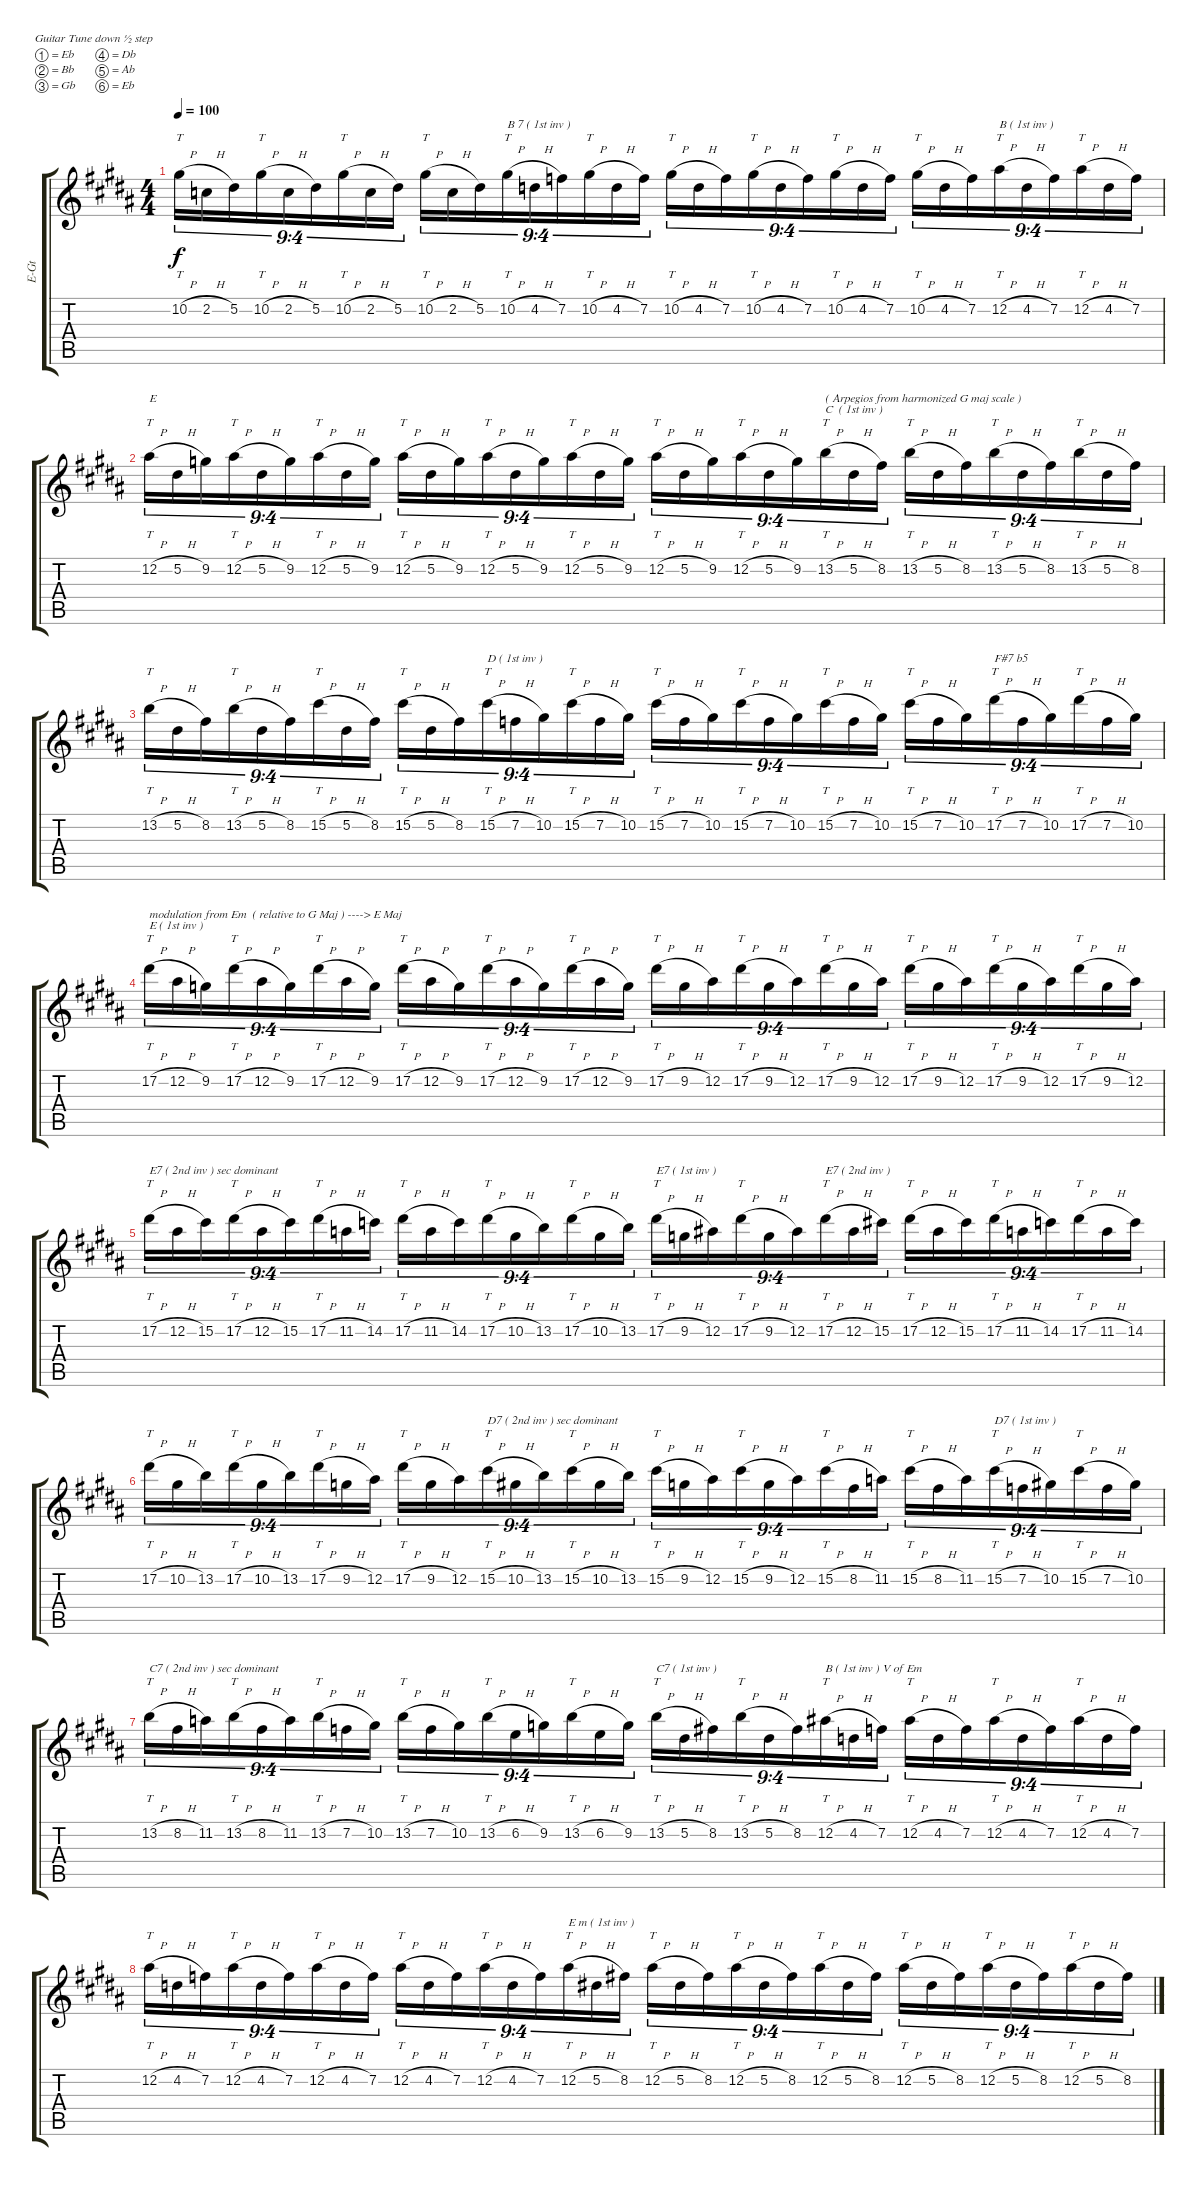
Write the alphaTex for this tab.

\bracketExtendMode groupsimilarinstruments
\otherSystemsTrackNameOrientation horizontal
\track ("Eddie" "E-Gt") {instrument overdrivenguitar}
\staff {score tabs}
\tuning (Eb4 Bb3 Gb3 Db3 Ab2 Eb2)
\ts (4 4)
\tempo 100
\clef g2
\ks b
10.2{h acc forcenatural}.16{tt tu (9 4) dy f beam Down} 2.2{h acc b}.16{tu (9 4) beam Down} 5.2{acc forcenatural}.16{tu (9 4) beam Down} 10.2{h acc forcenatural}.16{tt tu (9 4) beam Down} 2.2{h acc b}.16{tu (9 4) beam Down} 5.2{acc forcenatural}.16{tu (9 4) beam Down} 10.2{h acc forcenatural}.16{tt tu (9 4) beam Down} 2.2{h acc b}.16{tu (9 4) beam Down} 5.2{acc forcenatural}.16{tu (9 4) beam Down} 10.2{h acc forcenatural}.16{tt tu (9 4) beam Down} 2.2{h acc b}.16{tu (9 4) beam Down} 5.2{acc forcenatural}.16{tu (9 4) beam Down} 10.2{h acc forcenatural}.16{tt tu (9 4) txt "B 7 ( 1st inv )" beam Down} 4.2{h acc b}.16{tu (9 4) beam Down} 7.2{acc b}.16{tu (9 4) beam Down} 10.2{h acc forcenatural}.16{tt tu (9 4) beam Down} 4.2{h acc b}.16{tu (9 4) beam Down} 7.2{acc b}.16{tu (9 4) beam Down} 10.2{h acc forcenatural}.16{tt tu (9 4) beam Down} 4.2{h acc b}.16{tu (9 4) beam Down} 7.2{acc b}.16{tu (9 4) beam Down} 10.2{h acc forcenatural}.16{tt tu (9 4) beam Down} 4.2{h acc b}.16{tu (9 4) beam Down} 7.2{acc b}.16{tu (9 4) beam Down} 10.2{h acc forcenatural}.16{tt tu (9 4) beam Down} 4.2{h acc b}.16{tu (9 4) beam Down} 7.2{acc b}.16{tu (9 4) beam Down} 10.2{h acc forcenatural}.16{tt tu (9 4) beam Down} 4.2{h acc b}.16{tu (9 4) beam Down} 7.2{acc b}.16{tu (9 4) beam Down} 12.2{h acc forcenatural}.16{tt tu (9 4) txt "B ( 1st inv )" beam Down} 4.2{h acc b}.16{tu (9 4) beam Down} 7.2{acc b}.16{tu (9 4) beam Down} 12.2{h acc forcenatural}.16{tt tu (9 4) beam Down} 4.2{h acc b}.16{tu (9 4) beam Down} 7.2{acc b}.16{tu (9 4) beam Down} |
12.2{h acc forcenatural}.16{tt tu (9 4) txt "E" beam Down} 5.2{h acc forcenatural}.16{tu (9 4) beam Down} 9.2{acc b}.16{tu (9 4) beam Down} 12.2{h acc forcenatural}.16{tt tu (9 4) beam Down} 5.2{h acc forcenatural}.16{tu (9 4) beam Down} 9.2{acc b}.16{tu (9 4) beam Down} 12.2{h acc forcenatural}.16{tt tu (9 4) beam Down} 5.2{h acc forcenatural}.16{tu (9 4) beam Down} 9.2{acc b}.16{tu (9 4) beam Down} 12.2{h acc forcenatural}.16{tt tu (9 4) beam Down} 5.2{h acc forcenatural}.16{tu (9 4) beam Down} 9.2{acc b}.16{tu (9 4) beam Down} 12.2{h acc forcenatural}.16{tt tu (9 4) beam Down} 5.2{h acc forcenatural}.16{tu (9 4) beam Down} 9.2{acc b}.16{tu (9 4) beam Down} 12.2{h acc forcenatural}.16{tt tu (9 4) beam Down} 5.2{h acc forcenatural}.16{tu (9 4) beam Down} 9.2{acc b}.16{tu (9 4) beam Down} 12.2{h acc forcenatural}.16{tt tu (9 4) beam Down} 5.2{h acc forcenatural}.16{tu (9 4) beam Down} 9.2{acc b}.16{tu (9 4) beam Down} 12.2{h acc forcenatural}.16{tt tu (9 4) beam Down} 5.2{h acc forcenatural}.16{tu (9 4) beam Down} 9.2{acc b}.16{tu (9 4) beam Down} 13.2{h acc forcenatural}.16{tt tu (9 4) txt "( Arpegios from harmonized G maj scale )\n\nC  ( 1st inv )" beam Down} 5.2{h acc forcenatural}.16{tu (9 4) beam Down} 8.2{acc forcenatural}.16{tu (9 4) beam Down} 13.2{h acc forcenatural}.16{tt tu (9 4) beam Down} 5.2{h acc forcenatural}.16{tu (9 4) beam Down} 8.2{acc forcenatural}.16{tu (9 4) beam Down} 13.2{h acc forcenatural}.16{tt tu (9 4) beam Down} 5.2{h acc forcenatural}.16{tu (9 4) beam Down} 8.2{acc forcenatural}.16{tu (9 4) beam Down} 13.2{h acc forcenatural}.16{tt tu (9 4) beam Down} 5.2{h acc forcenatural}.16{tu (9 4) beam Down} 8.2{acc forcenatural}.16{tu (9 4) beam Down} |
13.2{h acc forcenatural}.16{tt tu (9 4) beam Down} 5.2{h acc forcenatural}.16{tu (9 4) beam Down} 8.2{acc forcenatural}.16{tu (9 4) beam Down} 13.2{h acc forcenatural}.16{tt tu (9 4) beam Down} 5.2{h acc forcenatural}.16{tu (9 4) beam Down} 8.2{acc forcenatural}.16{tu (9 4) beam Down} 15.2{h acc forcenatural}.16{tt tu (9 4) beam Down} 5.2{h acc forcenatural}.16{tu (9 4) beam Down} 8.2{acc forcenatural}.16{tu (9 4) beam Down} 15.2{h acc forcenatural}.16{tt tu (9 4) beam Down} 5.2{h acc forcenatural}.16{tu (9 4) beam Down} 8.2{acc forcenatural}.16{tu (9 4) beam Down} 15.2{h acc forcenatural}.16{tt tu (9 4) txt "D ( 1st inv )" beam Down} 7.2{h acc b}.16{tu (9 4) beam Down} 10.2{acc forcenatural}.16{tu (9 4) beam Down} 15.2{h acc forcenatural}.16{tt tu (9 4) beam Down} 7.2{h acc b}.16{tu (9 4) beam Down} 10.2{acc forcenatural}.16{tu (9 4) beam Down} 15.2{h acc forcenatural}.16{tt tu (9 4) beam Down} 7.2{h acc b}.16{tu (9 4) beam Down} 10.2{acc forcenatural}.16{tu (9 4) beam Down} 15.2{h acc forcenatural}.16{tt tu (9 4) beam Down} 7.2{h acc b}.16{tu (9 4) beam Down} 10.2{acc forcenatural}.16{tu (9 4) beam Down} 15.2{h acc forcenatural}.16{tt tu (9 4) beam Down} 7.2{h acc b}.16{tu (9 4) beam Down} 10.2{acc forcenatural}.16{tu (9 4) beam Down} 15.2{h acc forcenatural}.16{tt tu (9 4) beam Down} 7.2{h acc b}.16{tu (9 4) beam Down} 10.2{acc forcenatural}.16{tu (9 4) beam Down} 17.2{h acc forcenatural}.16{tt tu (9 4) txt "F#7 b5 " beam Down} 7.2{h acc b}.16{tu (9 4) beam Down} 10.2{acc forcenatural}.16{tu (9 4) beam Down} 17.2{h acc forcenatural}.16{tt tu (9 4) beam Down} 7.2{h acc b}.16{tu (9 4) beam Down} 10.2{acc forcenatural}.16{tu (9 4) beam Down} |
17.2{h acc forcenatural}.16{tt tu (9 4) txt "modulation from Em  ( relative to G Maj ) ----> E Maj\n\nE ( 1st inv )" beam Down} 12.2{h acc forcenatural}.16{tu (9 4) beam Down} 9.2{acc b}.16{tu (9 4) beam Down} 17.2{h acc forcenatural}.16{tt tu (9 4) beam Down} 12.2{h acc forcenatural}.16{tu (9 4) beam Down} 9.2{acc b}.16{tu (9 4) beam Down} 17.2{h acc forcenatural}.16{tt tu (9 4) beam Down} 12.2{h acc forcenatural}.16{tu (9 4) beam Down} 9.2{acc b}.16{tu (9 4) beam Down} 17.2{h acc forcenatural}.16{tt tu (9 4) beam Down} 12.2{h acc forcenatural}.16{tu (9 4) beam Down} 9.2{acc b}.16{tu (9 4) beam Down} 17.2{h acc forcenatural}.16{tt tu (9 4) beam Down} 12.2{h acc forcenatural}.16{tu (9 4) beam Down} 9.2{acc b}.16{tu (9 4) beam Down} 17.2{h acc forcenatural}.16{tt tu (9 4) beam Down} 12.2{h acc forcenatural}.16{tu (9 4) beam Down} 9.2{acc b}.16{tu (9 4) beam Down} 17.2{h acc forcenatural}.16{tt tu (9 4) beam Down} 9.2{h acc b}.16{tu (9 4) beam Down} 12.2{acc forcenatural}.16{tu (9 4) beam Down} 17.2{h acc forcenatural}.16{tt tu (9 4) beam Down} 9.2{h acc b}.16{tu (9 4) beam Down} 12.2{acc forcenatural}.16{tu (9 4) beam Down} 17.2{h acc forcenatural}.16{tt tu (9 4) beam Down} 9.2{h acc b}.16{tu (9 4) beam Down} 12.2{acc forcenatural}.16{tu (9 4) beam Down} 17.2{h acc forcenatural}.16{tt tu (9 4) beam Down} 9.2{h acc b}.16{tu (9 4) beam Down} 12.2{acc forcenatural}.16{tu (9 4) beam Down} 17.2{h acc forcenatural}.16{tt tu (9 4) beam Down} 9.2{h acc b}.16{tu (9 4) beam Down} 12.2{acc forcenatural}.16{tu (9 4) beam Down} 17.2{h acc forcenatural}.16{tt tu (9 4) beam Down} 9.2{h acc b}.16{tu (9 4) beam Down} 12.2{acc forcenatural}.16{tu (9 4) beam Down} |
17.2{h acc forcenatural}.16{tt tu (9 4) txt "E7 ( 2nd inv ) sec dominant" beam Down} 12.2{h acc forcenatural}.16{tu (9 4) beam Down} 15.2{acc forcenatural}.16{tu (9 4) beam Down} 17.2{h acc forcenatural}.16{tt tu (9 4) beam Down} 12.2{h acc forcenatural}.16{tu (9 4) beam Down} 15.2{acc forcenatural}.16{tu (9 4) beam Down} 17.2{h acc forcenatural}.16{tt tu (9 4) beam Down} 11.2{h acc b}.16{tu (9 4) beam Down} 14.2{acc b}.16{tu (9 4) beam Down} 17.2{h acc forcenatural}.16{tt tu (9 4) beam Down} 11.2{h acc b}.16{tu (9 4) beam Down} 14.2{acc b}.16{tu (9 4) beam Down} 17.2{h acc forcenatural}.16{tt tu (9 4) beam Down} 10.2{h acc forcenatural}.16{tu (9 4) beam Down} 13.2{acc forcenatural}.16{tu (9 4) beam Down} 17.2{h acc forcenatural}.16{tt tu (9 4) beam Down} 10.2{h acc forcenatural}.16{tu (9 4) beam Down} 13.2{acc forcenatural}.16{tu (9 4) beam Down} 17.2{h acc forcenatural}.16{tt tu (9 4) txt "E7 ( 1st inv ) " beam Down} 9.2{h acc b}.16{tu (9 4) beam Down} 12.2{acc forcenatural}.16{tu (9 4) beam Down} 17.2{h acc forcenatural}.16{tt tu (9 4) beam Down} 9.2{h acc b}.16{tu (9 4) beam Down} 12.2{acc forcenatural}.16{tu (9 4) beam Down} 17.2{h acc forcenatural}.16{tt tu (9 4) txt "E7 ( 2nd inv ) " beam Down} 12.2{h acc forcenatural}.16{tu (9 4) beam Down} 15.2{acc forcenatural}.16{tu (9 4) beam Down} 17.2{h acc forcenatural}.16{tt tu (9 4) beam Down} 12.2{h acc forcenatural}.16{tu (9 4) beam Down} 15.2{acc forcenatural}.16{tu (9 4) beam Down} 17.2{h acc forcenatural}.16{tt tu (9 4) beam Down} 11.2{h acc b}.16{tu (9 4) beam Down} 14.2{acc b}.16{tu (9 4) beam Down} 17.2{h acc forcenatural}.16{tt tu (9 4) beam Down} 11.2{h acc b}.16{tu (9 4) beam Down} 14.2{acc b}.16{tu (9 4) beam Down} |
17.2{h acc forcenatural}.16{tt tu (9 4) beam Down} 10.2{h acc forcenatural}.16{tu (9 4) beam Down} 13.2{acc forcenatural}.16{tu (9 4) beam Down} 17.2{h acc forcenatural}.16{tt tu (9 4) beam Down} 10.2{h acc forcenatural}.16{tu (9 4) beam Down} 13.2{acc forcenatural}.16{tu (9 4) beam Down} 17.2{h acc forcenatural}.16{tt tu (9 4) beam Down} 9.2{h acc b}.16{tu (9 4) beam Down} 12.2{acc forcenatural}.16{tu (9 4) beam Down} 17.2{h acc forcenatural}.16{tt tu (9 4) beam Down} 9.2{h acc b}.16{tu (9 4) beam Down} 12.2{acc forcenatural}.16{tu (9 4) beam Down} 15.2{h acc forcenatural}.16{tt tu (9 4) txt "D7 ( 2nd inv ) sec dominant" beam Down} 10.2{h acc forcenatural}.16{tu (9 4) beam Down} 13.2{acc forcenatural}.16{tu (9 4) beam Down} 15.2{h acc forcenatural}.16{tt tu (9 4) beam Down} 10.2{h acc forcenatural}.16{tu (9 4) beam Down} 13.2{acc forcenatural}.16{tu (9 4) beam Down} 15.2{h acc forcenatural}.16{tt tu (9 4) beam Down} 9.2{h acc b}.16{tu (9 4) beam Down} 12.2{acc forcenatural}.16{tu (9 4) beam Down} 15.2{h acc forcenatural}.16{tt tu (9 4) beam Down} 9.2{h acc b}.16{tu (9 4) beam Down} 12.2{acc forcenatural}.16{tu (9 4) beam Down} 15.2{h acc forcenatural}.16{tt tu (9 4) beam Down} 8.2{h acc forcenatural}.16{tu (9 4) beam Down} 11.2{acc b}.16{tu (9 4) beam Down} 15.2{h acc forcenatural}.16{tt tu (9 4) beam Down} 8.2{h acc forcenatural}.16{tu (9 4) beam Down} 11.2{acc b}.16{tu (9 4) beam Down} 15.2{h acc forcenatural}.16{tt tu (9 4) txt "D7 ( 1st inv ) " beam Down} 7.2{h acc b}.16{tu (9 4) beam Down} 10.2{acc forcenatural}.16{tu (9 4) beam Down} 15.2{h acc forcenatural}.16{tt tu (9 4) beam Down} 7.2{h acc b}.16{tu (9 4) beam Down} 10.2{acc forcenatural}.16{tu (9 4) beam Down} |
13.2{h acc forcenatural}.16{tt tu (9 4) txt "C7 ( 2nd inv ) sec dominant" beam Down} 8.2{h acc forcenatural}.16{tu (9 4) beam Down} 11.2{acc b}.16{tu (9 4) beam Down} 13.2{h acc forcenatural}.16{tt tu (9 4) beam Down} 8.2{h acc forcenatural}.16{tu (9 4) beam Down} 11.2{acc b}.16{tu (9 4) beam Down} 13.2{h acc forcenatural}.16{tt tu (9 4) beam Down} 7.2{h acc b}.16{tu (9 4) beam Down} 10.2{acc forcenatural}.16{tu (9 4) beam Down} 13.2{h acc forcenatural}.16{tt tu (9 4) beam Down} 7.2{h acc b}.16{tu (9 4) beam Down} 10.2{acc forcenatural}.16{tu (9 4) beam Down} 13.2{h acc forcenatural}.16{tt tu (9 4) beam Down} 6.2{h acc forcenatural}.16{tu (9 4) beam Down} 9.2{acc b}.16{tu (9 4) beam Down} 13.2{h acc forcenatural}.16{tt tu (9 4) beam Down} 6.2{h acc forcenatural}.16{tu (9 4) beam Down} 9.2{acc b}.16{tu (9 4) beam Down} 13.2{h acc forcenatural}.16{tt tu (9 4) txt "C7 ( 1st inv ) " beam Down} 5.2{h acc forcenatural}.16{tu (9 4) beam Down} 8.2{acc forcenatural}.16{tu (9 4) beam Down} 13.2{h acc forcenatural}.16{tt tu (9 4) beam Down} 5.2{h acc forcenatural}.16{tu (9 4) beam Down} 8.2{acc forcenatural}.16{tu (9 4) beam Down} 12.2{h acc forcenatural}.16{tt tu (9 4) txt "B ( 1st inv ) V of Em" beam Down} 4.2{h acc b}.16{tu (9 4) beam Down} 7.2{acc b}.16{tu (9 4) beam Down} 12.2{h acc forcenatural}.16{tt tu (9 4) beam Down} 4.2{h acc b}.16{tu (9 4) beam Down} 7.2{acc b}.16{tu (9 4) beam Down} 12.2{h acc forcenatural}.16{tt tu (9 4) beam Down} 4.2{h acc b}.16{tu (9 4) beam Down} 7.2{acc b}.16{tu (9 4) beam Down} 12.2{h acc forcenatural}.16{tt tu (9 4) beam Down} 4.2{h acc b}.16{tu (9 4) beam Down} 7.2{acc b}.16{tu (9 4) beam Down} |
12.2{h acc forcenatural}.16{tt tu (9 4) beam Down} 4.2{h acc b}.16{tu (9 4) beam Down} 7.2{acc b}.16{tu (9 4) beam Down} 12.2{h acc forcenatural}.16{tt tu (9 4) beam Down} 4.2{h acc b}.16{tu (9 4) beam Down} 7.2{acc b}.16{tu (9 4) beam Down} 12.2{h acc forcenatural}.16{tt tu (9 4) beam Down} 4.2{h acc b}.16{tu (9 4) beam Down} 7.2{acc b}.16{tu (9 4) beam Down} 12.2{h acc forcenatural}.16{tt tu (9 4) beam Down} 4.2{h acc b}.16{tu (9 4) beam Down} 7.2{acc b}.16{tu (9 4) beam Down} 12.2{h acc forcenatural}.16{tt tu (9 4) beam Down} 4.2{h acc b}.16{tu (9 4) beam Down} 7.2{acc b}.16{tu (9 4) beam Down} 12.2{h acc forcenatural}.16{tt tu (9 4) txt "E m ( 1st inv )" beam Down} 5.2{h acc forcenatural}.16{tu (9 4) beam Down} 8.2{acc forcenatural}.16{tu (9 4) beam Down} 12.2{h acc forcenatural}.16{tt tu (9 4) beam Down} 5.2{h acc forcenatural}.16{tu (9 4) beam Down} 8.2{acc forcenatural}.16{tu (9 4) beam Down} 12.2{h acc forcenatural}.16{tt tu (9 4) beam Down} 5.2{h acc forcenatural}.16{tu (9 4) beam Down} 8.2{acc forcenatural}.16{tu (9 4) beam Down} 12.2{h acc forcenatural}.16{tt tu (9 4) beam Down} 5.2{h acc forcenatural}.16{tu (9 4) beam Down} 8.2{acc forcenatural}.16{tu (9 4) beam Down} 12.2{h acc forcenatural}.16{tt tu (9 4) beam Down} 5.2{h acc forcenatural}.16{tu (9 4) beam Down} 8.2{acc forcenatural}.16{tu (9 4) beam Down} 12.2{h acc forcenatural}.16{tt tu (9 4) beam Down} 5.2{h acc forcenatural}.16{tu (9 4) beam Down} 8.2{acc forcenatural}.16{tu (9 4) beam Down} 12.2{h acc forcenatural}.16{tt tu (9 4) beam Down} 5.2{h acc forcenatural}.16{tu (9 4) beam Down} 8.2{acc forcenatural}.16{tu (9 4) beam Down}
